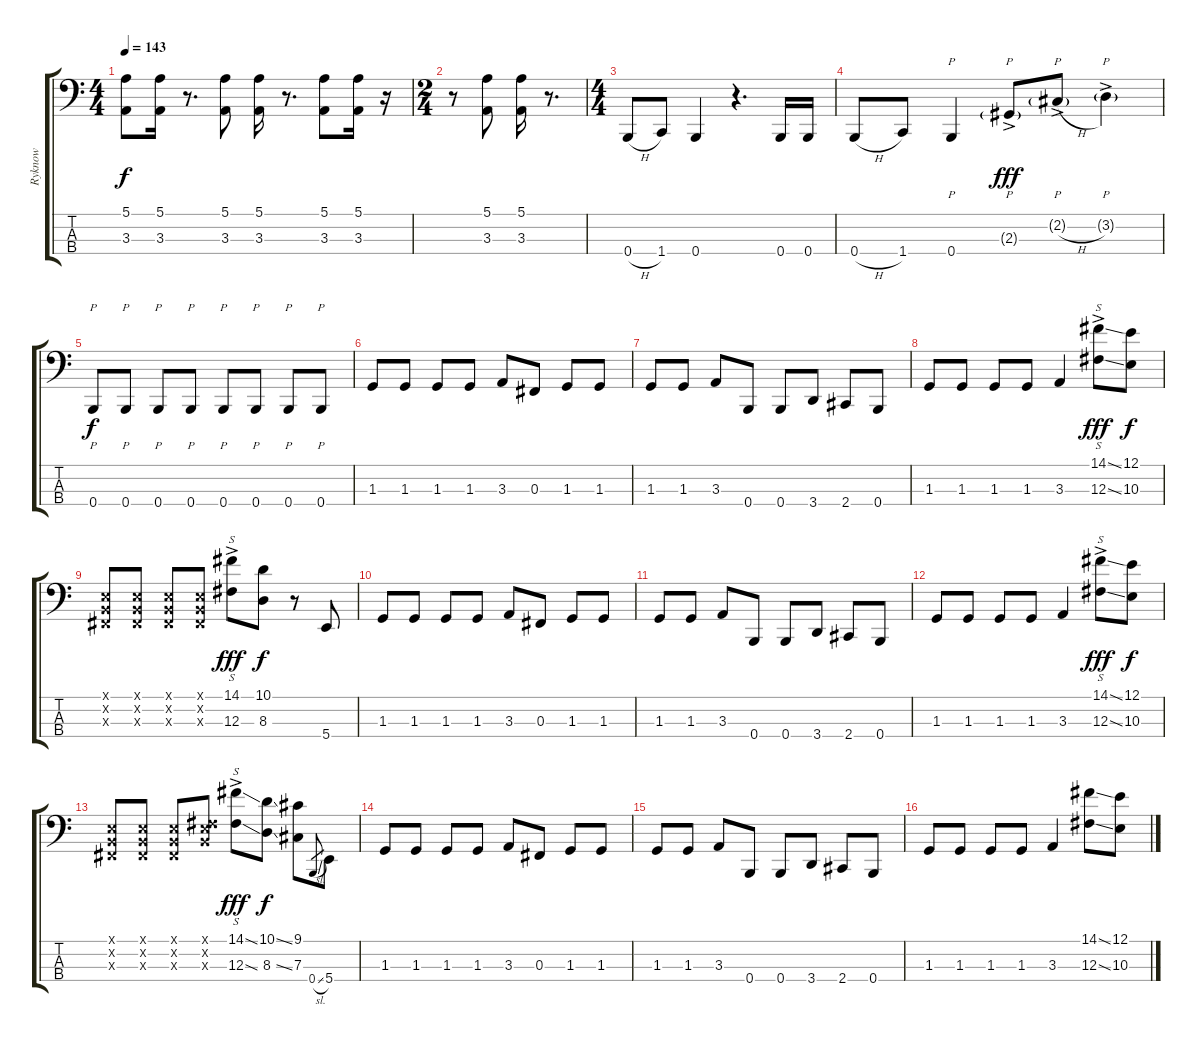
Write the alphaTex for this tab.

\track ("Ryknow" "Ryknow") {instrument slapbass2}
\staff {score tabs}
\tuning (E2 B1 Gb1 B0) {hide}
\ts (4 4)
\tempo 143
\clef f4
\ks c
(5.1 3.3).8{dy f} (5.1 3.3).16 r.8{d} (5.1 3.3).8 (5.1 3.3).16 r.8{d} (5.1 3.3).8 (5.1 3.3).16 r.16 |
\ts (2 4)
r.8 (5.1 3.3).8 (5.1 3.3).16 r.8{d} |
\ts (4 4)
0.4{h}.8 1.4.8 0.4.4 r.4{d} 0.4.16 0.4.16 |
0.4{h}.8 1.4.8 0.4.4{p} 2.3{g ac}.8{p dy fff} 2.2{h g ac}.8{p} 3.2{g ac}.4{p} |
0.4.8{p dy f} 0.4.8{p} 0.4.8{p} 0.4.8{p} 0.4.8{p} 0.4.8{p} 0.4.8{p} 0.4.8{p} |
1.3.8 1.3.8 1.3.8 1.3.8 3.3.8 0.3.8 1.3.8 1.3.8 |
1.3.8 1.3.8 3.3.8 0.4.8 0.4.8 3.4.8 2.4.8 0.4.8 |
1.3.8 1.3.8 1.3.8 1.3.8 3.3.4 (14.1{ss} 12.3{ss ac}).8{s dy fff} (12.1 10.3).8{dy f} |
(0.1{x} 0.2{x} 0.3{x}).8 (0.1{x} 0.2{x} 0.3{x}).8 (0.1{x} 0.2{x} 0.3{x}).8 (0.1{x} 0.2{x} 0.3{x}).8 (14.1 12.3{ac}).8{s dy fff} (10.1 8.3).8{dy f} r.8 5.4.8 |
1.3.8 1.3.8 1.3.8 1.3.8 3.3.8 0.3.8 1.3.8 1.3.8 |
1.3.8 1.3.8 3.3.8 0.4.8 0.4.8 3.4.8 2.4.8 0.4.8 |
1.3.8 1.3.8 1.3.8 1.3.8 3.3.4 (14.1{ss} 12.3{ss ac}).8{s dy fff} (12.1 10.3).8{dy f} |
(0.1{x} 0.2{x} 0.3{x}).8 (0.1{x} 0.2{x} 0.3{x}).8 (0.1{x} 0.2{x} 0.3{x}).8 (0.1{x} 0.2{x} 12.3{x}).8 (14.1{ss} 12.3{ss ac}).8{s dy fff} (10.1{ss} 8.3{ss}).8{dy f} (9.1 7.3).8 0.4{sl}.8{gr} 5.4.8 |
1.3.8 1.3.8 1.3.8 1.3.8 3.3.8 0.3.8 1.3.8 1.3.8 |
1.3.8 1.3.8 3.3.8 0.4.8 0.4.8 3.4.8 2.4.8 0.4.8 |
1.3.8 1.3.8 1.3.8 1.3.8 3.3.4 (14.1{ss} 12.3{ss}).8 (12.1 10.3).8
